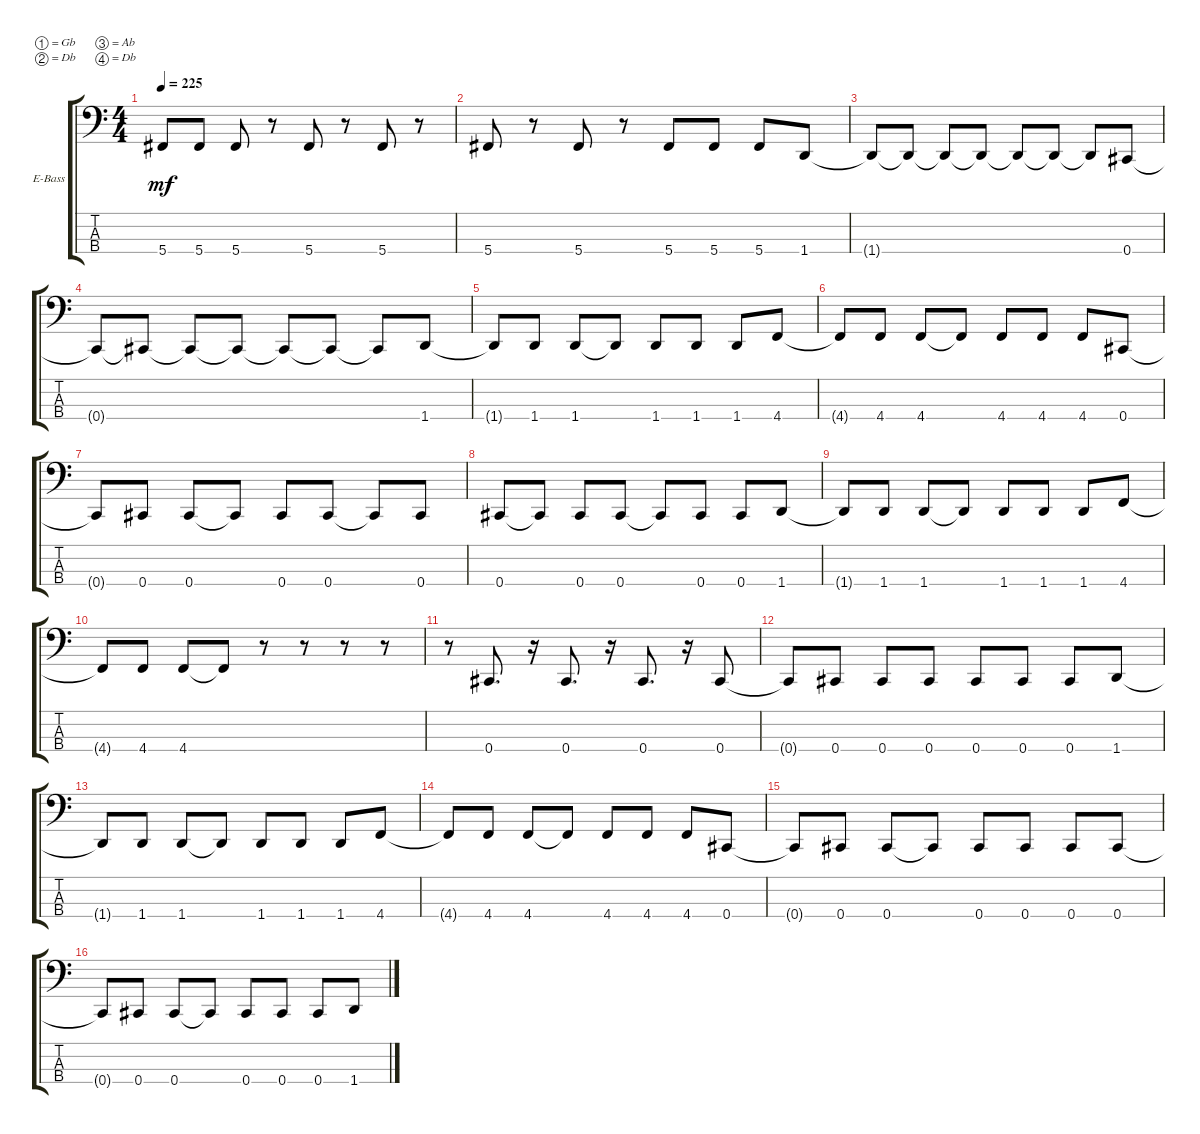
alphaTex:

\bracketExtendMode groupsimilarinstruments
\firstSystemTrackNameOrientation horizontal
\otherSystemsTrackNameOrientation horizontal
\track ("Electric Bass" "E-Bass") {instrument electricbassfinger}
\staff {score tabs}
\tuning (Gb2 Db2 Ab1 Db1)
\ts (4 4)
\tempo 225
\clef f4
\ks c
5.4{t}.8{dy mf} 5.4.8 5.4.8 r.8 5.4.8 r.8 5.4.8 r.8 |
5.4.8 r.8 5.4.8 r.8 5.4.8 5.4.8 5.4.8 1.4.8 |
1.4{t}.8 1.4{t}.8 1.4{t}.8 1.4{t}.8 1.4{t}.8 1.4{t}.8 1.4{t}.8 0.4.8 |
0.4{t}.8 0.4{t}.8 0.4{t}.8 0.4{t}.8 0.4{t}.8 0.4{t}.8 0.4{t}.8 1.4.8 |
1.4{t}.8 1.4.8 1.4.8 1.4{t}.8 1.4.8 1.4.8 1.4.8 4.4.8 |
4.4{t}.8 4.4.8 4.4.8 4.4{t}.8 4.4.8 4.4.8 4.4.8 0.4.8 |
0.4{t}.8 0.4.8 0.4.8 0.4{t}.8 0.4.8 0.4.8 0.4{t}.8 0.4.8 |
0.4.8 0.4{t}.8 0.4.8 0.4.8 0.4{t}.8 0.4.8 0.4.8 1.4.8 |
1.4{t}.8 1.4.8 1.4.8 1.4{t}.8 1.4.8 1.4.8 1.4.8 4.4.8 |
4.4{t}.8 4.4.8 4.4.8 4.4{t}.8 r.8 r.8 r.8 r.8 |
r.8 0.4.8{d} r.16 0.4.8{d} r.16 0.4.8{d} r.16 0.4.8 |
0.4{t}.8 0.4.8 0.4.8 0.4.8 0.4.8 0.4.8 0.4.8 1.4.8 |
1.4{t}.8 1.4.8 1.4.8 1.4{t}.8 1.4.8 1.4.8 1.4.8 4.4.8 |
4.4{t}.8 4.4.8 4.4.8 4.4{t}.8 4.4.8 4.4.8 4.4.8 0.4.8 |
0.4{t}.8 0.4.8 0.4.8 0.4{t}.8 0.4.8 0.4.8 0.4.8 0.4.8 |
0.4{t}.8 0.4.8 0.4.8 0.4{t}.8 0.4.8 0.4.8 0.4.8 1.4.8
